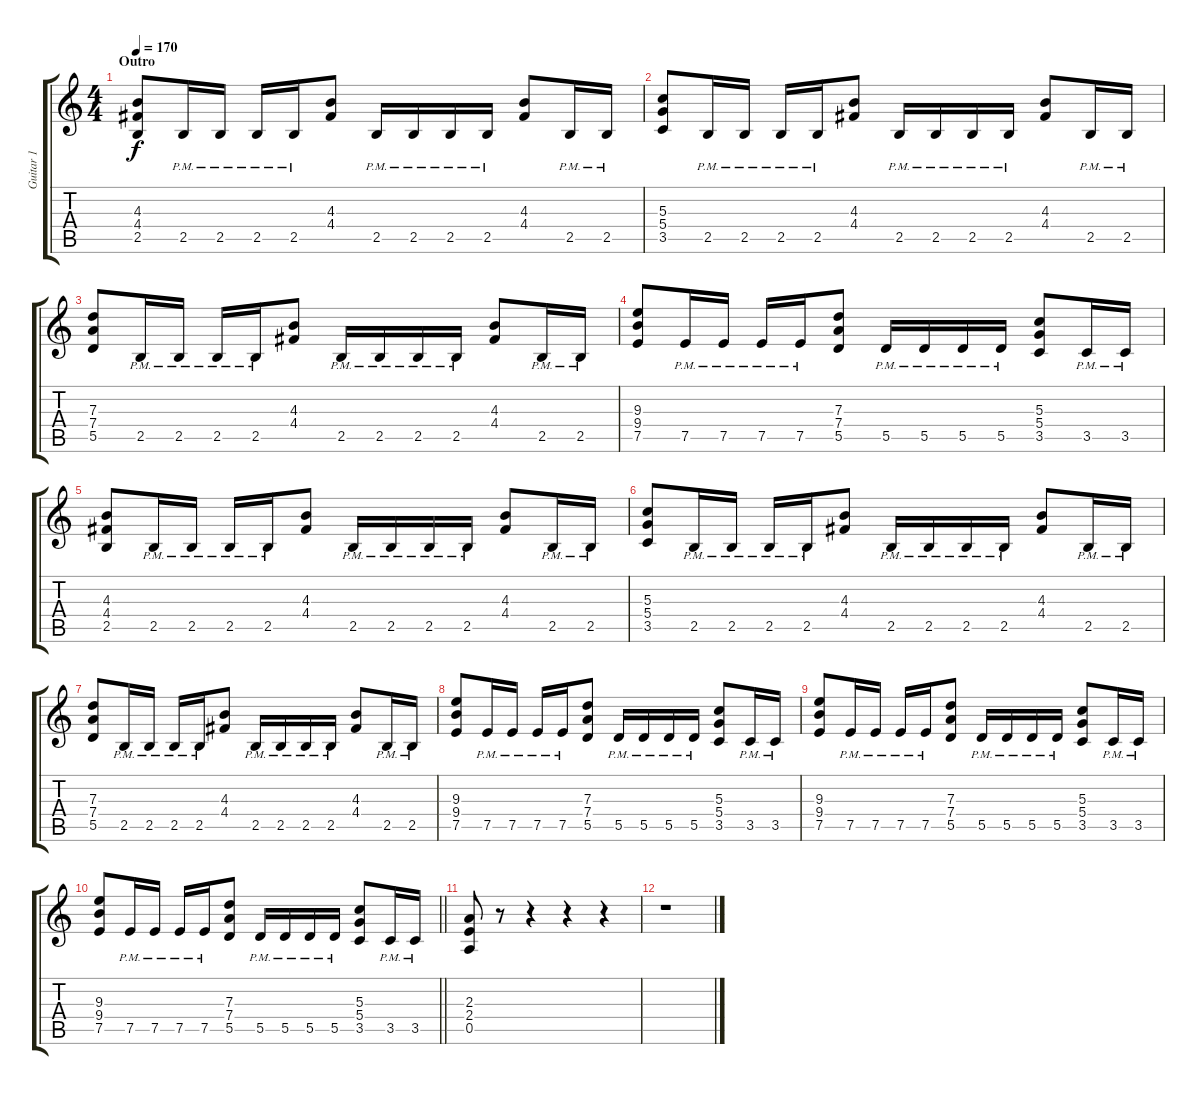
\track ("Guitar 1" "Guitar 1") {instrument distortionguitar}
\staff {score tabs}
\tuning (E4 B3 G3 D3 A2 E2) {hide}
\ts (4 4)
\section ("" "Outro")
\tempo 170
\clef g2
\ks c
(4.3 4.4 2.5).8{dy f} 2.5{pm}.16 2.5{pm}.16 2.5{pm}.16 2.5{pm}.16 (4.3 4.4).8 2.5{pm}.16 2.5{pm}.16 2.5{pm}.16 2.5{pm}.16 (4.3 4.4).8 2.5{pm}.16 2.5{pm}.16 |
(5.3 5.4 3.5).8 2.5{pm}.16 2.5{pm}.16 2.5{pm}.16 2.5{pm}.16 (4.3 4.4).8 2.5{pm}.16 2.5{pm}.16 2.5{pm}.16 2.5{pm}.16 (4.3 4.4).8 2.5{pm}.16 2.5{pm}.16 |
(7.3 7.4 5.5).8 2.5{pm}.16 2.5{pm}.16 2.5{pm}.16 2.5{pm}.16 (4.3 4.4).8 2.5{pm}.16 2.5{pm}.16 2.5{pm}.16 2.5{pm}.16 (4.3 4.4).8 2.5{pm}.16 2.5{pm}.16 |
(9.3 9.4 7.5).8 7.5{pm}.16 7.5{pm}.16 7.5{pm}.16 7.5{pm}.16 (7.3 7.4 5.5).8 5.5{pm}.16 5.5{pm}.16 5.5{pm}.16 5.5{pm}.16 (5.3 5.4 3.5).8 3.5{pm}.16 3.5{pm}.16 |
(4.3 4.4 2.5).8 2.5{pm}.16 2.5{pm}.16 2.5{pm}.16 2.5{pm}.16 (4.3 4.4).8 2.5{pm}.16 2.5{pm}.16 2.5{pm}.16 2.5{pm}.16 (4.3 4.4).8 2.5{pm}.16 2.5{pm}.16 |
(5.3 5.4 3.5).8 2.5{pm}.16 2.5{pm}.16 2.5{pm}.16 2.5{pm}.16 (4.3 4.4).8 2.5{pm}.16 2.5{pm}.16 2.5{pm}.16 2.5{pm}.16 (4.3 4.4).8 2.5{pm}.16 2.5{pm}.16 |
(7.3 7.4 5.5).8 2.5{pm}.16 2.5{pm}.16 2.5{pm}.16 2.5{pm}.16 (4.3 4.4).8 2.5{pm}.16 2.5{pm}.16 2.5{pm}.16 2.5{pm}.16 (4.3 4.4).8 2.5{pm}.16 2.5{pm}.16 |
(9.3 9.4 7.5).8 7.5{pm}.16 7.5{pm}.16 7.5{pm}.16 7.5{pm}.16 (7.3 7.4 5.5).8 5.5{pm}.16 5.5{pm}.16 5.5{pm}.16 5.5{pm}.16 (5.3 5.4 3.5).8 3.5{pm}.16 3.5{pm}.16 |
(9.3 9.4 7.5).8 7.5{pm}.16 7.5{pm}.16 7.5{pm}.16 7.5{pm}.16 (7.3 7.4 5.5).8 5.5{pm}.16 5.5{pm}.16 5.5{pm}.16 5.5{pm}.16 (5.3 5.4 3.5).8 3.5{pm}.16 3.5{pm}.16 |
\barLineRight lightlight
(9.3 9.4 7.5).8 7.5{pm}.16 7.5{pm}.16 7.5{pm}.16 7.5{pm}.16 (7.3 7.4 5.5).8 5.5{pm}.16 5.5{pm}.16 5.5{pm}.16 5.5{pm}.16 (5.3 5.4 3.5).8 3.5{pm}.16 3.5{pm}.16 |
(2.3 2.4 0.5).8 r.8 r.4 r.4 r.4 |
r.1
